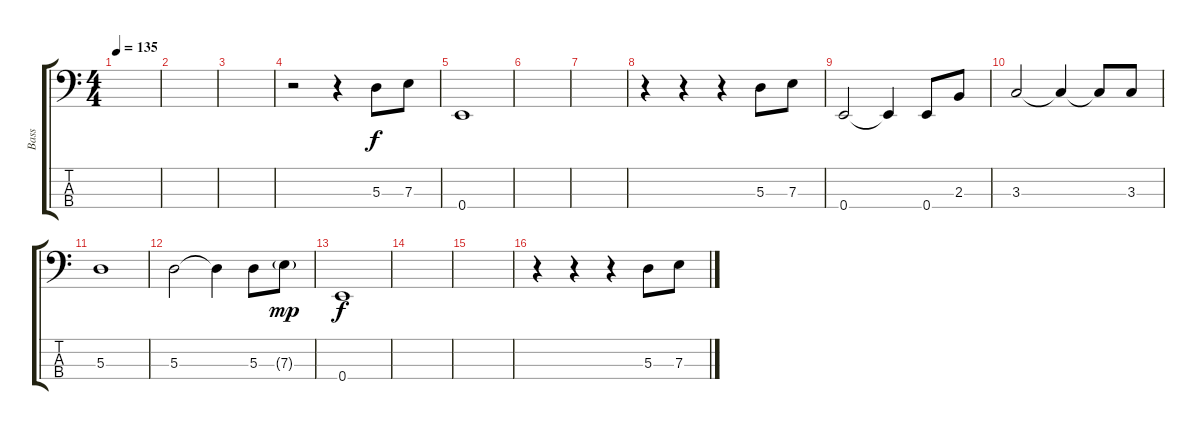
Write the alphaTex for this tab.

\track ("Bass" "Bass") {instrument electricbassfinger}
\staff {score tabs}
\tuning (G2 D2 A1 E1) {hide}
\ts (4 4)
\tempo 135
\clef f4
\ks c
|
|
|
r.2 r.4 5.3.8 7.3.8 |
0.4.1 |
|
|
r.4 r.4 r.4 5.3.8 7.3.8 |
0.4.2 0.4{t}.4 0.4.8 2.3.8 |
3.3.2 3.3{t}.4 3.3{t}.8 3.3.8 |
5.3.1 |
5.3.2 5.3{t}.4 5.3.8 7.3{g}.8{dy mp} |
0.4.1{dy f} |
|
|
r.4 r.4 r.4 5.3.8 7.3.8
